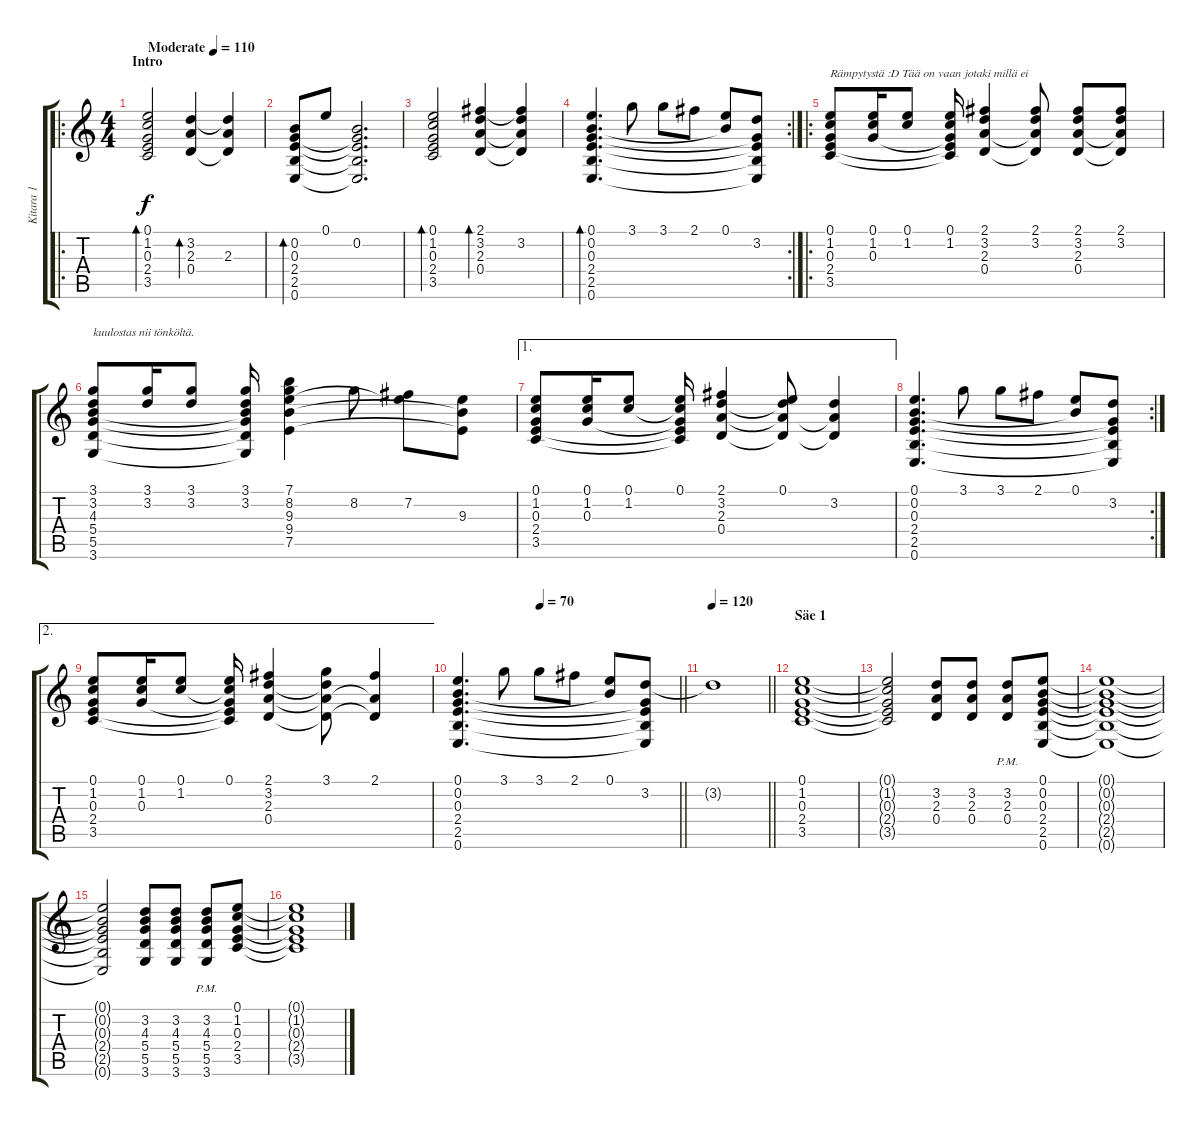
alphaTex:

\track ("Kitara 1" "Kitara 1") {instrument electricguitarclean}
\staff {score tabs}
\tuning (E4 B3 G3 D3 A2 E2) {hide}
\ro
\ts (4 4)
\section ("" "Intro")
\tempo (110 "Moderate")
\clef g2
\ks c
(0.1 1.2 0.3 2.4 3.5).2{bd 60 dy f instrument electricguitarclean} (3.2 2.3 0.4).4{bd 60} (3.2{t} 2.3 0.4{t}).4 |
(0.2 0.3 2.4 2.5 0.6).8{bd 60} 0.1.8 (0.2 0.3{t} 2.4{t} 2.5{t} 0.6{t}).2{d} |
(0.1 1.2 0.3 2.4 3.5).2{bd 60} (2.1 3.2 2.3 0.4).4{bd 60} (2.1{t} 3.2 2.3{t} 0.4{t}).4 |
\rc 2
(0.1 0.2 0.3 2.4 2.5 0.6).4{d bd 30} 3.1.8 3.1.8 2.1.8 (0.1 0.2{t}).8 (3.2 0.3{t} 2.4{t} 2.5{t} 0.6{t}).8 |
\ro
(0.1 1.2 0.3 2.4 3.5).8{txt "Rämpytystä :D Tää on vaan jotaki millä ei"} (0.1 1.2 0.3).16 (0.1 1.2).8 (0.1 1.2 0.3{t} 2.4{t} 3.5{t}).16 (2.1 3.2 2.3 0.4).4 (2.1 3.2 2.3{t} 0.4{t}).8 (2.1 3.2 2.3 0.4).8 (2.1 3.2 2.3{t} 0.4{t}).8 |
(3.1 3.2 4.3 5.4 5.5 3.6).8{txt "kuulostas nii tönköltä."} (3.1 3.2).16 (3.1 3.2).8 (3.1 3.2 4.3{t} 5.4{t} 5.5{t} 3.6{t}).16 (7.1 8.2 9.3 9.4 7.5).4 8.2.8 (7.2 9.3{t}).8 (9.3 9.4{t} 7.5{t}).8 |
\ae 1
(0.1 1.2 0.3 2.4 3.5).8 (0.1 1.2 0.3).16 (0.1 1.2).8 (0.1 1.2{t} 0.3{t} 2.4{t} 3.5{t}).16 (2.1 3.2 2.3 0.4).4 (0.1 3.2{t} 2.3{t} 0.4{t}).8 (3.2 2.3{t} 0.4{t}).4 |
\rc 2
(0.1 0.2 0.3 2.4 2.5 0.6).4{d} 3.1.8 3.1.8 2.1.8 (0.1 0.2{t}).8 (3.2 0.3{t} 2.4{t} 2.5{t} 0.6{t}).8 |
\ae 2
(0.1 1.2 0.3 2.4 3.5).8 (0.1 1.2 0.3).16 (0.1 1.2).8 (0.1 1.2{t} 0.3{t} 2.4{t} 3.5{t}).16 (2.1 3.2 2.3 0.4).4 (3.1 3.2{t} 2.3{t} 0.4{t}).8 (2.1 2.3{t} 0.4{t}).4 |
\tempo (70 0.375)
\barLineRight lightlight
(0.1 0.2 0.3 2.4 2.5 0.6).4{d} 3.1.8 3.1.8 2.1.8 (0.1 0.2{t}).8 (3.2 0.3{t} 2.4{t} 2.5{t} 0.6{t}).8 |
\tempo 120
\barLineRight lightlight
3.2{t}.1 |
\section ("" "Säe 1")
(0.1 1.2 0.3 2.4 3.5).1 |
(0.1{t} 1.2{t} 0.3{t} 2.4{t} 3.5{t}).2 (3.2 2.3 0.4).8 (3.2 2.3 0.4).8 (3.2{pm} 2.3{pm} 0.4{pm}).8 (0.1 0.2 0.3 2.4 2.5 0.6).8 |
(0.1{t} 0.2{t} 0.3{t} 2.4{t} 2.5{t} 0.6{t}).1 |
(0.1{t} 0.2{t} 0.3{t} 2.4{t} 2.5{t} 0.6{t}).2 (3.2 4.3 5.4 5.5 3.6).8 (3.2 4.3 5.4 5.5 3.6).8 (3.2{pm} 4.3{pm} 5.4{pm} 5.5{pm} 3.6{pm}).8 (0.1 1.2 0.3 2.4 3.5).8 |
(0.1{t} 1.2{t} 0.3{t} 2.4{t} 3.5{t}).1
